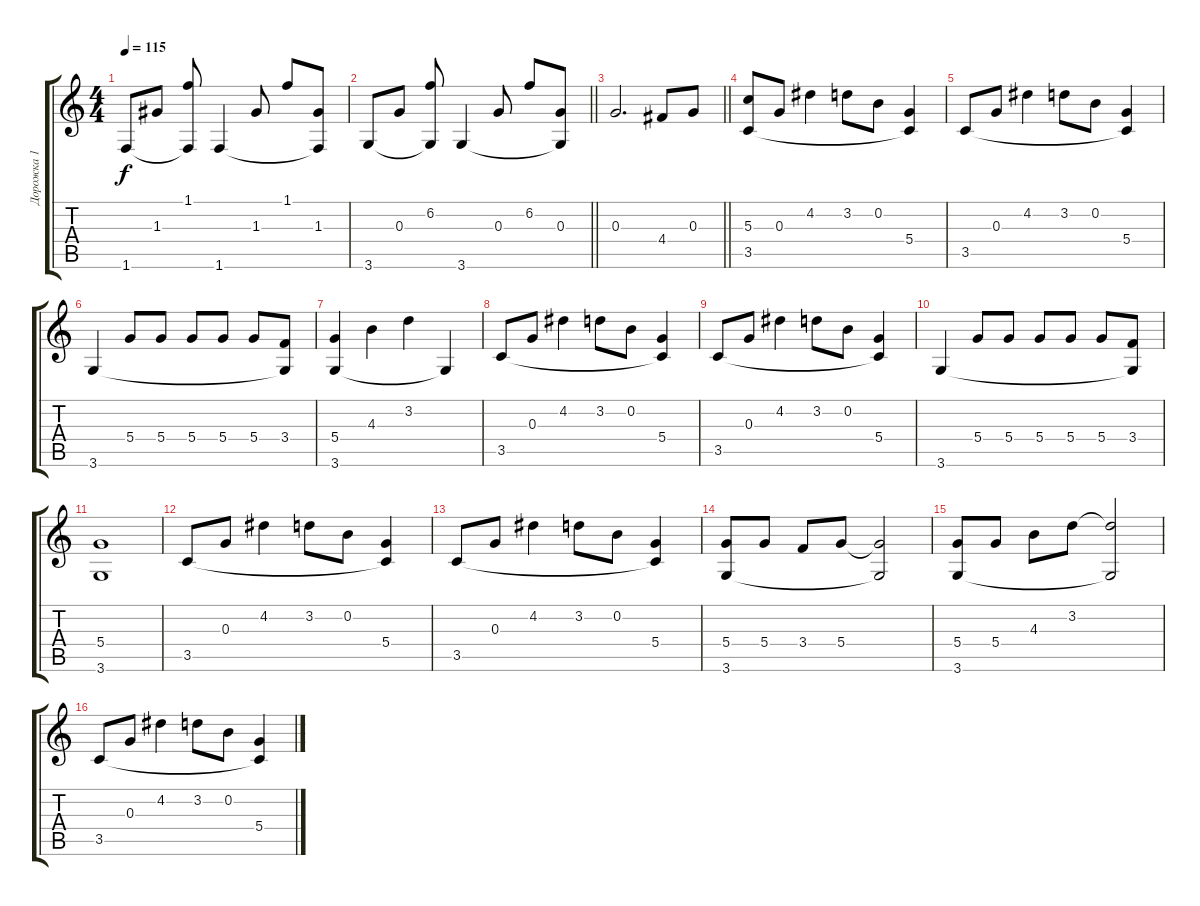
\track ("Дорожка 1" "Дорожка 1") {instrument electricguitarjazz}
\staff {score tabs}
\tuning (E4 B3 G3 D3 A2 E2) {hide}
\ts (4 4)
\tempo 115
\clef g2
\ks c
1.6.8{dy f} 1.3.8 (1.1 1.6{t}).8 1.6.4 1.3.8 1.1.8 (1.3 1.6{t}).8 |
\barLineRight lightlight
3.6.8 0.3.8 (6.2 3.6{t}).8 3.6.4 0.3.8 6.2.8 (0.3 3.6{t}).8 |
\barLineRight lightlight
0.3.2{d} 4.4.8 0.3.8 |
(5.3 3.5).8 0.3.8 4.2.4 3.2.8 0.2.8 (5.4 3.5{t}).4 |
3.5.8 0.3.8 4.2.4 3.2.8 0.2.8 (5.4 3.5{t}).4 |
3.6.4 5.4.8 5.4.8 5.4.8 5.4.8 5.4.8 (3.4 3.6{t}).8 |
(5.4 3.6).4 4.3.4 3.2.4 3.6{t}.4 |
3.5.8 0.3.8 4.2.4 3.2.8 0.2.8 (5.4 3.5{t}).4 |
3.5.8 0.3.8 4.2.4 3.2.8 0.2.8 (5.4 3.5{t}).4 |
3.6.4 5.4.8 5.4.8 5.4.8 5.4.8 5.4.8 (3.4 3.6{t}).8 |
(5.4 3.6).1 |
3.5.8 0.3.8 4.2.4 3.2.8 0.2.8 (5.4 3.5{t}).4 |
3.5.8 0.3.8 4.2.4 3.2.8 0.2.8 (5.4 3.5{t}).4 |
(5.4 3.6).8 5.4.8 3.4.8 5.4.8 (5.4{t} 3.6{t}).2 |
(5.4 3.6).8 5.4.8 4.3.8 3.2.8 (3.2{t} 3.6{t}).2 |
3.5.8 0.3.8 4.2.4 3.2.8 0.2.8 (5.4 3.5{t}).4
